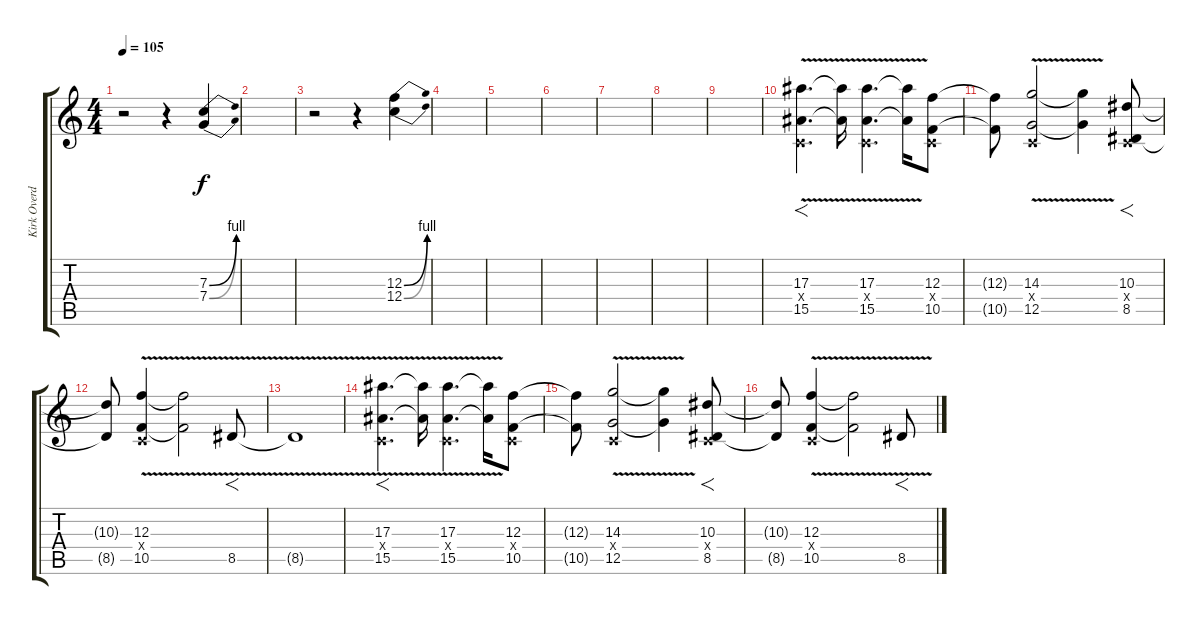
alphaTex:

\track ("Kirk Overdrive" "Kirk Overd") {instrument overdrivenguitar}
\staff {score tabs}
\tuning (D4 A3 F3 C3 G2 C2) {hide}
\ts (4 4)
\tempo 105
\clef g2
\ks c
r.2{dy f} r.4 (7.3{be (bend 0 0 60 4)} 7.4{be (bend 0 0 60 4)}).4 |
|
r.2 r.4 (12.3{be (bend 0 0 60 4)} 12.4{be (bend 0 0 60 4)}).4 |
|
|
|
|
|
|
(17.3{v} 0.4{x} 15.5).4{f d} (17.3{t} 15.5{t}).16 (17.3{v} 0.4{x} 15.5).4{d} (17.3{t} 15.5{t}).16 (12.3 0.4{x} 10.5).8 |
(12.3{t} 10.5{t}).8 (14.3{v} 0.4{x} 12.5).2 (14.3{t} 12.5{t}).4 (10.3 0.4{x} 8.5).8{f} |
(10.3{t} 8.5{t}).8 (12.3{v} 0.4{x} 10.5).4 (12.3{t} 10.5{t}).2 8.5{v}.8{f} |
8.5{t}.1 |
(17.3{v} 0.4{x} 15.5).4{f d} (17.3{t} 15.5{t}).16 (17.3{v} 0.4{x} 15.5).4{d} (17.3{t} 15.5{t}).16 (12.3 0.4{x} 10.5).8 |
(12.3{t} 10.5{t}).8 (14.3{v} 0.4{x} 12.5).2 (14.3{t} 12.5{t}).4 (10.3 0.4{x} 8.5).8{f} |
(10.3{t} 8.5{t}).8 (12.3{v} 0.4{x} 10.5).4 (12.3{t} 10.5{t}).2 8.5{v}.8{f}
